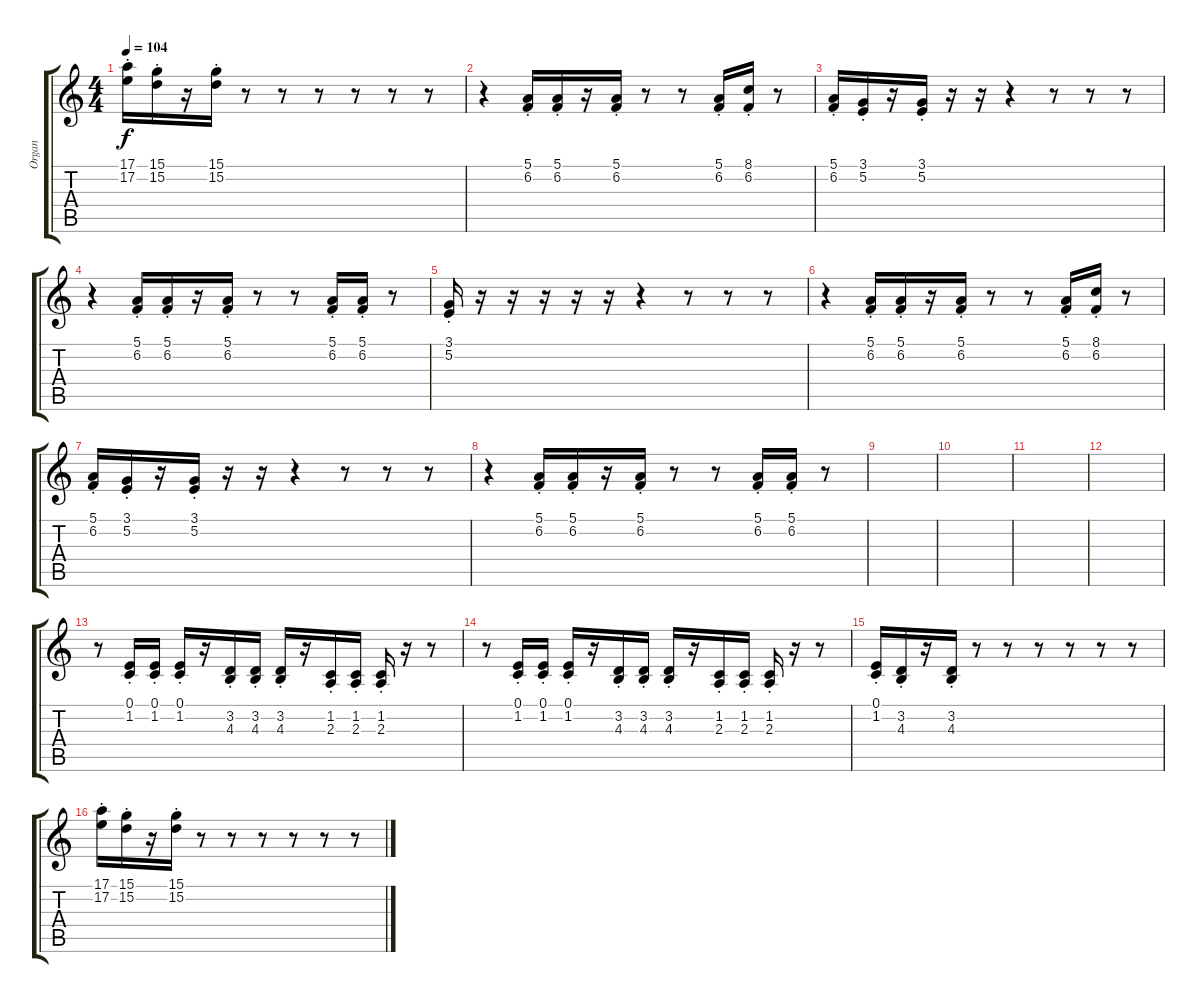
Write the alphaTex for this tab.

\track ("Organ" "Organ") {instrument drawbarorgan}
\staff {score tabs}
\tuning (E4 B3 G3 D3 A2 E2) {hide}
\ts (4 4)
\tempo 104
\clef g2
\ks c
(17.1{st} 17.2{st}).16{dy f} (15.1{st} 15.2{st}).16 r.16 (15.1{st} 15.2{st}).16 r.8 r.8 r.8 r.8 r.8 r.8 |
r.4 (5.1{st} 6.2{st}).16 (5.1{st} 6.2{st}).16 r.16 (5.1{st} 6.2{st}).16 r.8 r.8 (5.1{st} 6.2{st}).16 (8.1{st} 6.2{st}).16 r.8 |
(5.1{st} 6.2{st}).16 (3.1{st} 5.2{st}).16 r.16 (3.1{st} 5.2{st}).16 r.16 r.16 r.4 r.8 r.8 r.8 |
r.4 (5.1{st} 6.2{st}).16 (5.1{st} 6.2{st}).16 r.16 (5.1{st} 6.2{st}).16 r.8 r.8 (5.1{st} 6.2{st}).16 (5.1{st} 6.2{st}).16 r.8 |
(3.1{st} 5.2{st}).16 r.16 r.16 r.16 r.16 r.16 r.4 r.8 r.8 r.8 |
r.4 (5.1{st} 6.2{st}).16 (5.1{st} 6.2{st}).16 r.16 (5.1{st} 6.2{st}).16 r.8 r.8 (5.1{st} 6.2{st}).16 (8.1{st} 6.2{st}).16 r.8 |
(5.1{st} 6.2{st}).16 (3.1{st} 5.2{st}).16 r.16 (3.1{st} 5.2{st}).16 r.16 r.16 r.4 r.8 r.8 r.8 |
r.4 (5.1{st} 6.2{st}).16 (5.1{st} 6.2{st}).16 r.16 (5.1{st} 6.2{st}).16 r.8 r.8 (5.1{st} 6.2{st}).16 (5.1{st} 6.2{st}).16 r.8 |
|
|
|
|
r.8 (0.1{st} 1.2{st}).16 (0.1{st} 1.2{st}).16 (0.1{st} 1.2{st}).16 r.16 (3.2{st} 4.3{st}).16 (3.2{st} 4.3{st}).16 (3.2{st} 4.3{st}).16 r.16 (1.2{st} 2.3{st}).16 (1.2{st} 2.3{st}).16 (1.2{st} 2.3{st}).16 r.16 r.8 |
r.8 (0.1{st} 1.2{st}).16 (0.1{st} 1.2{st}).16 (0.1{st} 1.2{st}).16 r.16 (3.2{st} 4.3{st}).16 (3.2{st} 4.3{st}).16 (3.2{st} 4.3{st}).16 r.16 (1.2{st} 2.3{st}).16 (1.2{st} 2.3{st}).16 (1.2{st} 2.3{st}).16 r.16 r.8 |
(0.1{st} 1.2{st}).16 (3.2{st} 4.3{st}).16 r.16 (3.2{st} 4.3{st}).16 r.8 r.8 r.8 r.8 r.8 r.8 |
(17.1{st} 17.2{st}).16 (15.1{st} 15.2{st}).16 r.16 (15.1{st} 15.2{st}).16 r.8 r.8 r.8 r.8 r.8 r.8
